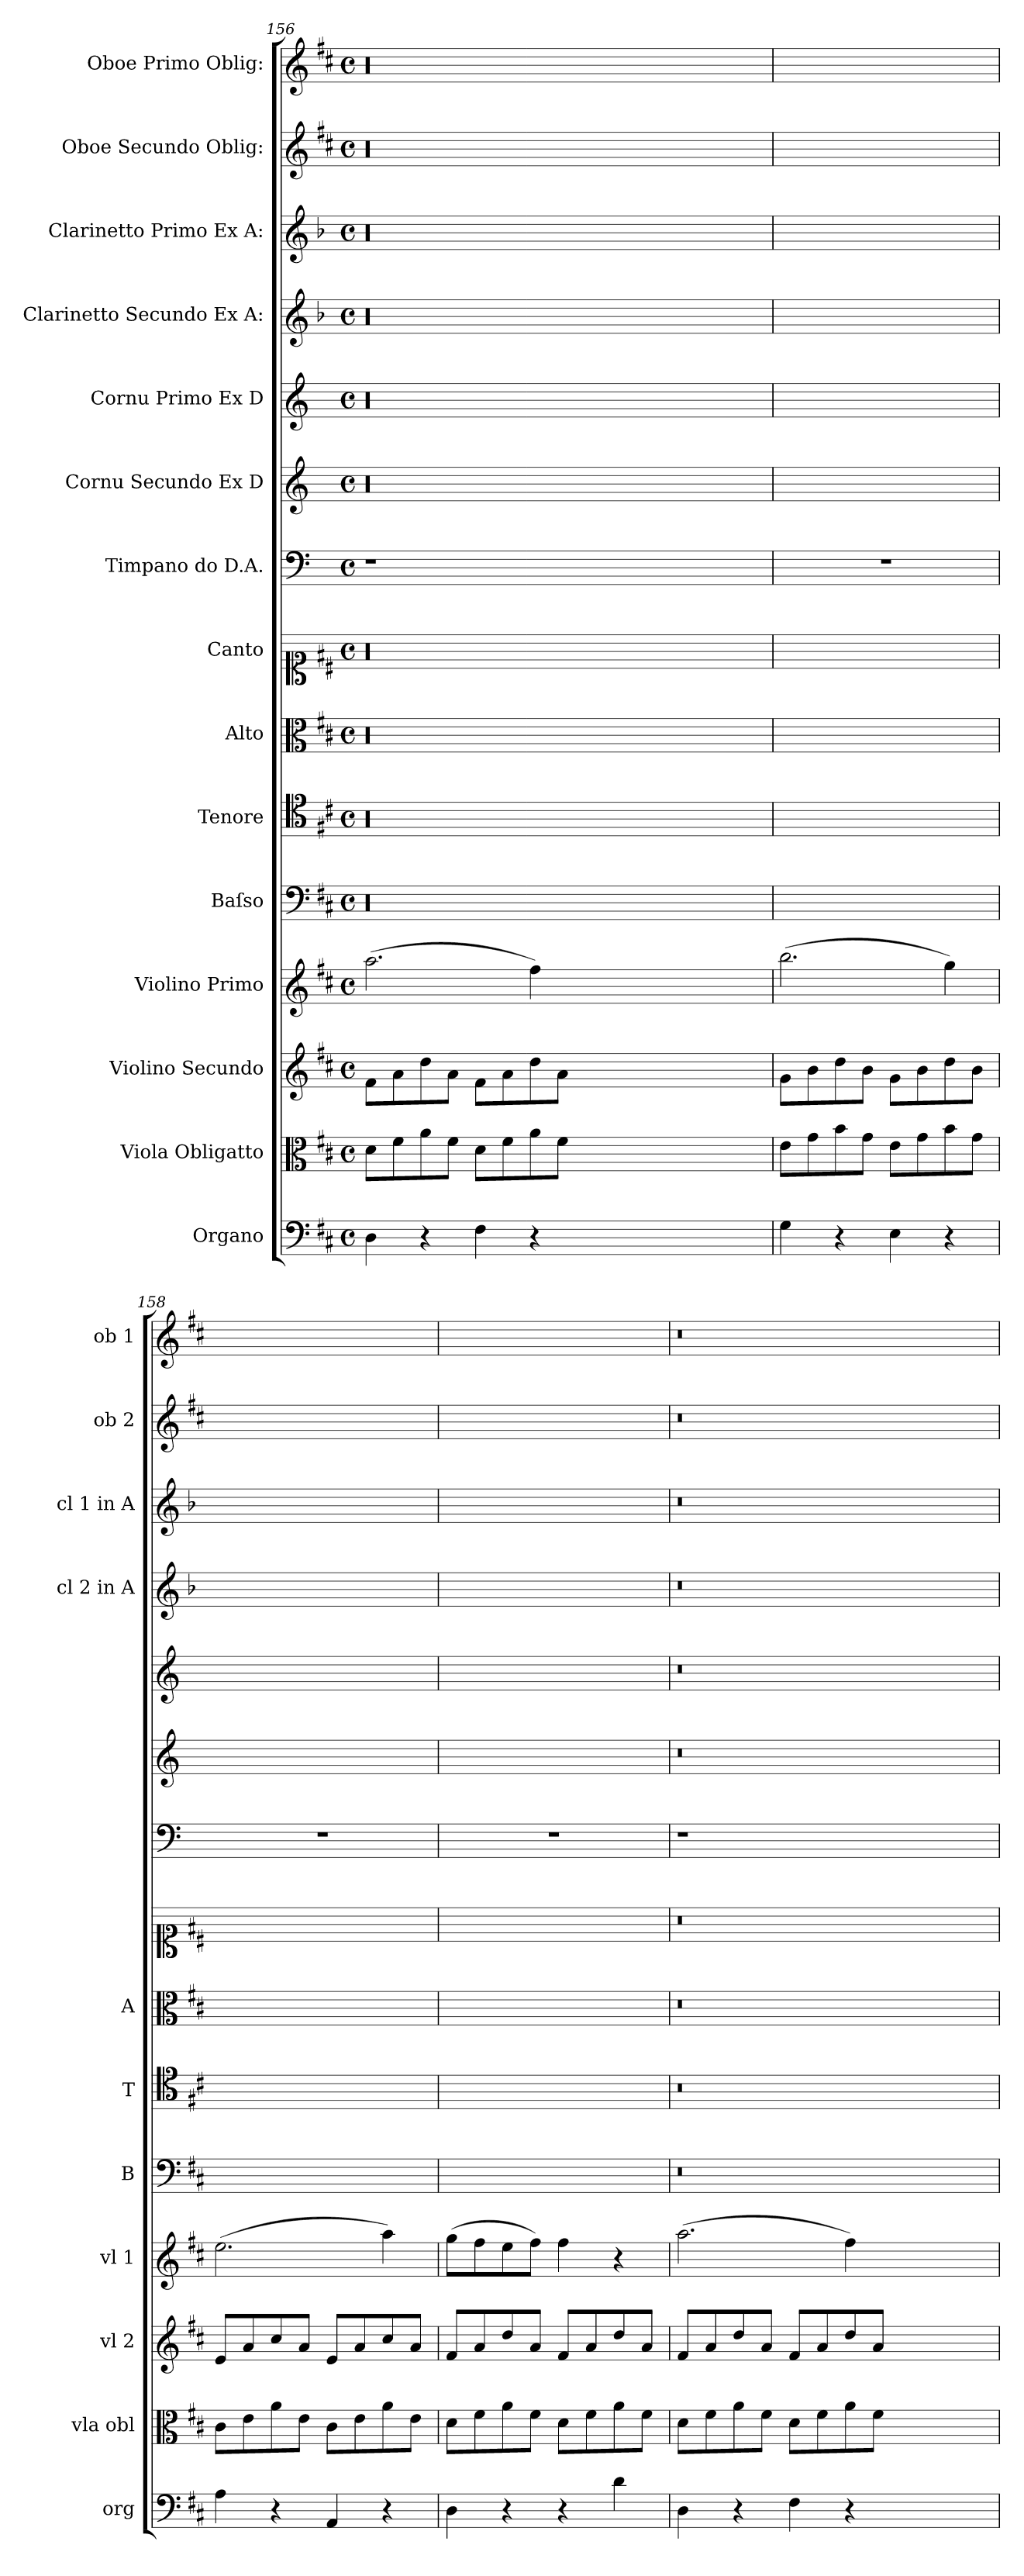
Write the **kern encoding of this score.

**kern	**kern	**kern	**kern	**kern	**kern	**kern	**kern	**kern	**kern	**kern	**kern	**kern	**kern	**kern
*part15	*part14	*part13	*part12	*part11	*part10	*part9	*part8	*part7	*part6	*part5	*part4	*part3	*part2	*part1
*staff15	*staff14	*staff13	*staff12	*staff11	*staff10	*staff9	*staff8	*staff7	*staff6	*staff5	*staff4	*staff3	*staff2	*staff1
*I"Organo	*I"Viola Obligatto	*I"Violino Secundo	*I"Violino Primo	*I"Baſso	*I"Tenore	*I"Alto	*I"Canto	*I"Timpano do D.A.	*I"Cornu Secundo Ex D	*I"Cornu Primo Ex D	*I"Clarinetto Secundo Ex A:	*I"Clarinetto Primo Ex A:	*I"Oboe Secundo Oblig:	*I"Oboe Primo Oblig:
*I'org	*I'vla obl	*I'vl 2	*I'vl 1	*I'B	*I'T	*I'A	*	*	*	*	*I'cl 2 in A	*I'cl 1 in A	*I'ob 2	*I'ob 1
*clefF4	*clefC3	*clefG2	*clefG2	*clefF4	*clefC4	*clefC3	*clefC1	*clefF4	*clefG2	*clefG2	*clefG2	*clefG2	*clefG2	*clefG2
*	*	*	*	*	*	*	*	*	*ITrd6c10	*ITrd6c10	*ITrd2c3	*ITrd2c3	*	*
*k[f#c#]	*k[f#c#]	*k[f#c#]	*k[f#c#]	*k[f#c#]	*k[f#c#]	*k[f#c#]	*k[f#c#]	*k[]	*k[f#c#]	*k[f#c#]	*k[f#c#]	*k[f#c#]	*k[f#c#]	*k[f#c#]
*D:	*D:	*D:	*D:	*D:	*D:	*D:	*D:	*	*D:	*D:	*D:	*D:	*D:	*D:
*M4/4	*M4/4	*M4/4	*M4/4	*M4/4	*M4/4	*M4/4	*M4/4	*M4/4	*M4/4	*M4/4	*M4/4	*M4/4	*M4/4	*M4/4
*met(c)	*met(c)	*met(c)	*met(c)	*met(c)	*met(c)	*met(c)	*met(c)	*met(c)	*met(c)	*met(c)	*met(c)	*met(c)	*met(c)	*met(c)
=156	=156	=156	=156	=156	=156	=156	=156	=156	=156	=156	=156	=156	=156	=156
4D\	8d\L	8f#\L	(2.aa\	00r	00r	00r	00r	1r	00r	00r	00r	00r	00r	00r
.	8f#\	8a\	.	.	.	.	.	.	.	.	.	.	.	.
4r	8a\	8dd\	.	.	.	.	.	.	.	.	.	.	.	.
.	8f#\J	8a\J	.	.	.	.	.	.	.	.	.	.	.	.
4F#\	8d\L	8f#\L	.	.	.	.	.	.	.	.	.	.	.	.
.	8f#\	8a\	.	.	.	.	.	.	.	.	.	.	.	.
4r	8a\	8dd\	4ff#\)	.	.	.	.	.	.	.	.	.	.	.
.	8f#\J	8a\J	.	.	.	.	.	.	.	.	.	.	.	.
0.ryy	0.ryy	0.ryy	0.ryy	.	.	.	.	0.ryy	.	.	.	.	.	.
=157	=157	=157	=157	=157	=157	=157	=157	=157	=157	=157	=157	=157	=157	=157
4G\	8e\L	8g\L	(2.bb\	1ryy	1ryy	1ryy	1ryy	1r	1ryy	1ryy	1ryy	1ryy	1ryy	1ryy
.	8g\	8b\	.	.	.	.	.	.	.	.	.	.	.	.
4r	8b\	8dd\	.	.	.	.	.	.	.	.	.	.	.	.
.	8g\J	8b\J	.	.	.	.	.	.	.	.	.	.	.	.
4E\	8e\L	8g\L	.	.	.	.	.	.	.	.	.	.	.	.
.	8g\	8b\	.	.	.	.	.	.	.	.	.	.	.	.
4r	8b\	8dd\	4gg\)	.	.	.	.	.	.	.	.	.	.	.
.	8g\J	8b\J	.	.	.	.	.	.	.	.	.	.	.	.
=158	=158	=158	=158	=158	=158	=158	=158	=158	=158	=158	=158	=158	=158	=158
4A\	8c#\L	8e/L	(2.ee\	1ryy	1ryy	1ryy	1ryy	1r	1ryy	1ryy	1ryy	1ryy	1ryy	1ryy
.	8e\	8a/	.	.	.	.	.	.	.	.	.	.	.	.
4r	8a\	8cc#/	.	.	.	.	.	.	.	.	.	.	.	.
.	8e\J	8a/J	.	.	.	.	.	.	.	.	.	.	.	.
4AA/	8c#\L	8e/L	.	.	.	.	.	.	.	.	.	.	.	.
.	8e\	8a/	.	.	.	.	.	.	.	.	.	.	.	.
4r	8a\	8cc#/	4aa\)	.	.	.	.	.	.	.	.	.	.	.
.	8e\J	8a/J	.	.	.	.	.	.	.	.	.	.	.	.
=159	=159	=159	=159	=159	=159	=159	=159	=159	=159	=159	=159	=159	=159	=159
4D\	8d\L	8f#/L	(8gg\L	1ryy	1ryy	1ryy	1ryy	1r	1ryy	1ryy	1ryy	1ryy	1ryy	1ryy
.	8f#\	8a/	8ff#\	.	.	.	.	.	.	.	.	.	.	.
4r	8a\	8dd/	8ee\	.	.	.	.	.	.	.	.	.	.	.
.	8f#\J	8a/J	8ff#\J)	.	.	.	.	.	.	.	.	.	.	.
4r	8d\L	8f#/L	4ff#\	.	.	.	.	.	.	.	.	.	.	.
.	8f#\	8a/	.	.	.	.	.	.	.	.	.	.	.	.
4d\	8a\	8dd/	4r	.	.	.	.	.	.	.	.	.	.	.
.	8f#\J	8a/J	.	.	.	.	.	.	.	.	.	.	.	.
=160	=160	=160	=160	=160	=160	=160	=160	=160	=160	=160	=160	=160	=160	=160
4D\	8d\L	8f#/L	(2.aa\	0r	0r	0r	0r	1r	0r	0r	0r	0r	0r	0r
.	8f#\	8a/	.	.	.	.	.	.	.	.	.	.	.	.
4r	8a\	8dd/	.	.	.	.	.	.	.	.	.	.	.	.
.	8f#\J	8a/J	.	.	.	.	.	.	.	.	.	.	.	.
4F#\	8d\L	8f#/L	.	.	.	.	.	.	.	.	.	.	.	.
.	8f#\	8a/	.	.	.	.	.	.	.	.	.	.	.	.
4r	8a\	8dd/	4ff#\)	.	.	.	.	.	.	.	.	.	.	.
.	8f#\J	8a/J	.	.	.	.	.	.	.	.	.	.	.	.
1ryy	1ryy	1ryy	1ryy	.	.	.	.	1ryy	.	.	.	.	.	.
=	=	=	=	=	=	=	=	=	=	=	=	=	=	=
*-	*-	*-	*-	*-	*-	*-	*-	*-	*-	*-	*-	*-	*-	*-
